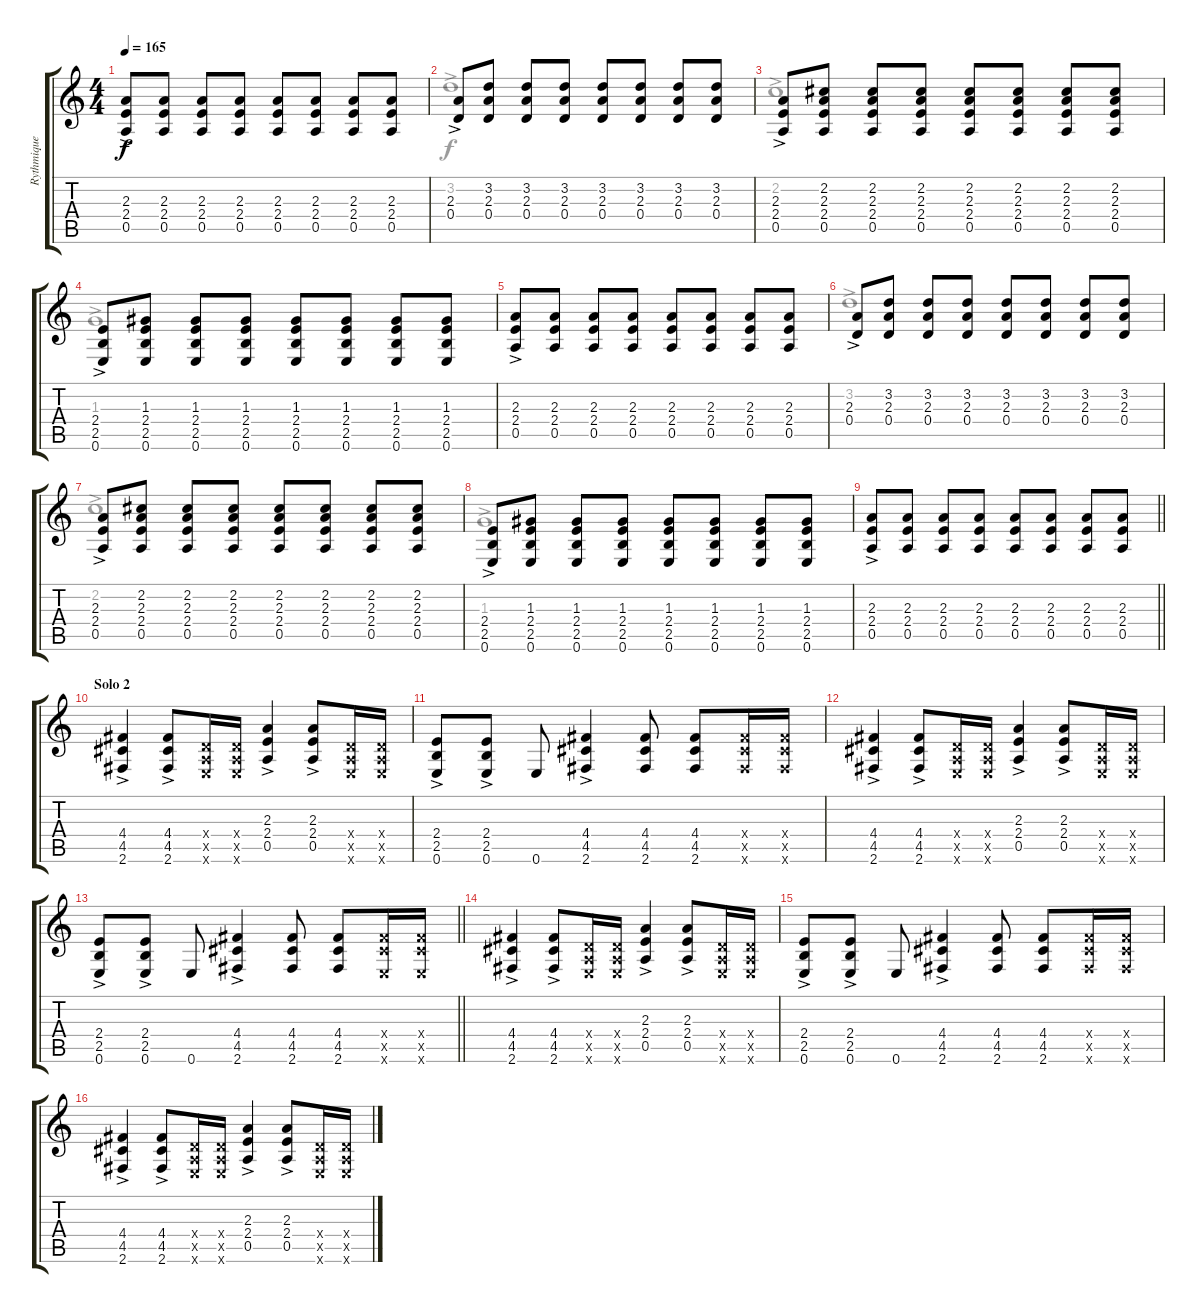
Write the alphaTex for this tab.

\track ("Rythmique" "Rythmique") {instrument overdrivenguitar}
\staff {score tabs}
\tuning (E4 B3 G3 D3 A2 E2) {hide}
\voice
\ts (4 4)
\tempo 165
\clef g2
\ks c
(2.3{ac} 2.4{ac} 0.5{ac}).8{dy f} (2.3 2.4 0.5).8 (2.3 2.4 0.5).8 (2.3 2.4 0.5).8 (2.3 2.4 0.5).8 (2.3 2.4 0.5).8 (2.3 2.4 0.5).8 (2.3 2.4 0.5).8 |
(2.3{ac} 0.4{ac}).8 (3.2 2.3 0.4).8 (3.2 2.3 0.4).8 (3.2 2.3 0.4).8 (3.2 2.3 0.4).8 (3.2 2.3 0.4).8 (3.2 2.3 0.4).8 (3.2 2.3 0.4).8 |
(2.3{ac} 2.4{ac} 0.5{ac}).8 (2.2 2.3 2.4 0.5).8 (2.2 2.3 2.4 0.5).8 (2.2 2.3 2.4 0.5).8 (2.2 2.3 2.4 0.5).8 (2.2 2.3 2.4 0.5).8 (2.2 2.3 2.4 0.5).8 (2.2 2.3 2.4 0.5).8 |
(2.4{ac} 2.5{ac} 0.6{ac}).8 (1.3 2.4 2.5 0.6).8 (1.3 2.4 2.5 0.6).8 (1.3 2.4 2.5 0.6).8 (1.3 2.4 2.5 0.6).8 (1.3 2.4 2.5 0.6).8 (1.3 2.4 2.5 0.6).8 (1.3 2.4 2.5 0.6).8 |
(2.3{ac} 2.4{ac} 0.5{ac}).8 (2.3 2.4 0.5).8 (2.3 2.4 0.5).8 (2.3 2.4 0.5).8 (2.3 2.4 0.5).8 (2.3 2.4 0.5).8 (2.3 2.4 0.5).8 (2.3 2.4 0.5).8 |
(2.3{ac} 0.4{ac}).8 (3.2 2.3 0.4).8 (3.2 2.3 0.4).8 (3.2 2.3 0.4).8 (3.2 2.3 0.4).8 (3.2 2.3 0.4).8 (3.2 2.3 0.4).8 (3.2 2.3 0.4).8 |
(2.3{ac} 2.4{ac} 0.5{ac}).8 (2.2 2.3 2.4 0.5).8 (2.2 2.3 2.4 0.5).8 (2.2 2.3 2.4 0.5).8 (2.2 2.3 2.4 0.5).8 (2.2 2.3 2.4 0.5).8 (2.2 2.3 2.4 0.5).8 (2.2 2.3 2.4 0.5).8 |
(2.4{ac} 2.5{ac} 0.6{ac}).8 (1.3 2.4 2.5 0.6).8 (1.3 2.4 2.5 0.6).8 (1.3 2.4 2.5 0.6).8 (1.3 2.4 2.5 0.6).8 (1.3 2.4 2.5 0.6).8 (1.3 2.4 2.5 0.6).8 (1.3 2.4 2.5 0.6).8 |
\barLineRight lightlight
(2.3{ac} 2.4{ac} 0.5{ac}).8 (2.3 2.4 0.5).8 (2.3 2.4 0.5).8 (2.3 2.4 0.5).8 (2.3 2.4 0.5).8 (2.3 2.4 0.5).8 (2.3 2.4 0.5).8 (2.3 2.4 0.5).8 |
\section ("" "Solo 2")
(4.4 4.5{ac} 2.6{ac}).4 (4.4 4.5{ac} 2.6{ac}).8 (0.4{x} 0.5{x} 0.6{x}).16 (0.4{x} 0.5{x} 0.6{x}).16 (2.3{ac} 2.4{ac} 0.5{ac}).4 (2.3{ac} 2.4{ac} 0.5{ac}).8 (0.4{x} 0.5{x} 0.6{x}).16 (0.4{x} 0.5{x} 0.6{x}).16 |
(2.4 2.5{ac} 0.6{ac}).8 (2.4 2.5{ac} 0.6{ac}).8 0.6.8 (4.4 4.5{ac} 2.6{ac}).4 (4.4 4.5 2.6).8 (4.4 4.5 2.6).8 (4.4{x} 4.5{x} 2.6{x}).16 (4.4{x} 4.5{x} 2.6{x}).16 |
(4.4 4.5{ac} 2.6{ac}).4 (4.4 4.5{ac} 2.6{ac}).8 (0.4{x} 0.5{x} 0.6{x}).16 (0.4{x} 0.5{x} 0.6{x}).16 (2.3{ac} 2.4{ac} 0.5{ac}).4 (2.3{ac} 2.4{ac} 0.5{ac}).8 (0.4{x} 0.5{x} 0.6{x}).16 (0.4{x} 0.5{x} 0.6{x}).16 |
\barLineRight lightlight
(2.4 2.5{ac} 0.6{ac}).8 (2.4 2.5{ac} 0.6{ac}).8 0.6.8 (4.4 4.5{ac} 2.6{ac}).4 (4.4 4.5 2.6).8 (4.4 4.5 2.6).8 (4.4{x} 4.5{x} 0.6{x}).16 (4.4{x} 4.5{x} 0.6{x}).16 |
(4.4 4.5{ac} 2.6{ac}).4 (4.4 4.5{ac} 2.6{ac}).8 (0.4{x} 0.5{x} 0.6{x}).16 (0.4{x} 0.5{x} 0.6{x}).16 (2.3{ac} 2.4{ac} 0.5{ac}).4 (2.3{ac} 2.4{ac} 0.5{ac}).8 (0.4{x} 0.5{x} 0.6{x}).16 (0.4{x} 0.5{x} 0.6{x}).16 |
(2.4 2.5{ac} 0.6{ac}).8 (2.4 2.5{ac} 0.6{ac}).8 0.6.8 (4.4 4.5{ac} 2.6{ac}).4 (4.4 4.5 2.6).8 (4.4 4.5 2.6).8 (4.4{x} 4.5{x} 2.6{x}).16 (4.4{x} 4.5{x} 2.6{x}).16 |
(4.4 4.5{ac} 2.6{ac}).4 (4.4 4.5{ac} 2.6{ac}).8 (0.4{x} 0.5{x} 0.6{x}).16 (0.4{x} 0.5{x} 0.6{x}).16 (2.3{ac} 2.4{ac} 0.5{ac}).4 (2.3{ac} 2.4{ac} 0.5{ac}).8 (0.4{x} 0.5{x} 0.6{x}).16 (0.4{x} 0.5{x} 0.6{x}).16
\voice
\clef g2
\ottava regular
\simile none
\ks c
|
3.2{ac}.1 |
2.2{ac}.1 |
1.3{ac}.1 |
|
3.2{ac}.1 |
2.2{ac}.1 |
1.3{ac}.1 |
\barLineRight lightlight
|
|
|
|
\barLineRight lightlight
|
|
|
